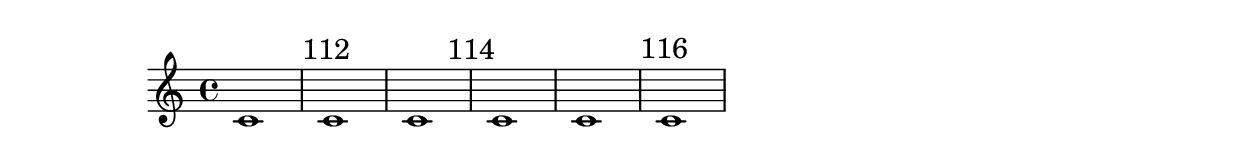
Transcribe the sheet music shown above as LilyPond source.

%% Do not edit this file; it is auto-generated from LSR http://lsr.dsi.unimi.it
%% This file is in the public domain.
\version "2.13.1"

\header {
%% Translation of GIT committish: 21c8461ea87cd670a35a40b91d3ef20de03a0409
  texidocfr = "
Les numéros de mesure s'alignent en principe sur la droite de l'objet 
dont ils dépendent.  C'est normalement le coin gauche de la portée ou, 
en cours de ligne, à gauche de la barre.  Vous pouvez toutefois les 
centrer par rapport à la barre ou les afficher à droite de la barre.

"
  doctitlefr = "Alignement des numéros de mesure"

  lsrtags = "rhythms"

%% Translation of GIT committish: b2d4318d6c53df8469dfa4da09b27c15a374d0ca
  texidoces = "

Los números de compás se alinean de forma predeterminada por la
derecha con su objeto padre. Éste es por lo general el borde
izquierdo de una línea o, si los números se imprimen dentro de la
línea, el lado izquierdo de una línea divisoria.  Los números
también se pueden situar directamente sobre la barra de compás o
alineados por la izquierda con ella.

"

  doctitlees = "Alineación de los números de compás"

%% Translation of GIT committish: d96023d8792c8af202c7cb8508010c0d3648899d
  texidocde = "
Taktnummern sind standardmäßig links an ihrem Ursprungsobjet
ausgerichtet.  Das ist normalerweise die linke Ecke einer Linie oder,
wenn die Nummern innerhalb einer Zeile gesetzt werden, auf der
linken Seite eines Taktstrichs.  Die Nummern können auch
direkt über dem Taktstrich positioniert werden oder rechts vom
Taktstrich gesetzt werden.

"
  doctitlede = "Taktnummern ausrichten"



  texidoc = "
Bar numbers by default are right-aligned to their parent object. This
is usually the left edge of a line or, if numbers are printed within a
line, the left hand side of a bar line.  The numbers may also be
positioned directly over the bar line or left-aligned to the bar line.

"
  doctitle = "Aligning bar numbers"
} % begin verbatim

\relative c' {
  \set Score.currentBarNumber = #111
  \override Score.BarNumber #'break-visibility = #'#(#t #t #t)
  % Increase the size of the bar number by 2
  \override Score.BarNumber #'font-size = #2
  % Print a bar number every second measure
  \set Score.barNumberVisibility = #(every-nth-bar-number-visible 2)
  c1 | c1
  % Center-align bar numbers
  \override Score.BarNumber #'self-alignment-X = #CENTER
  c1 | c1
  % Left-align bar numbers
  \override Score.BarNumber #'self-alignment-X = #LEFT
  c1 | c1
}

